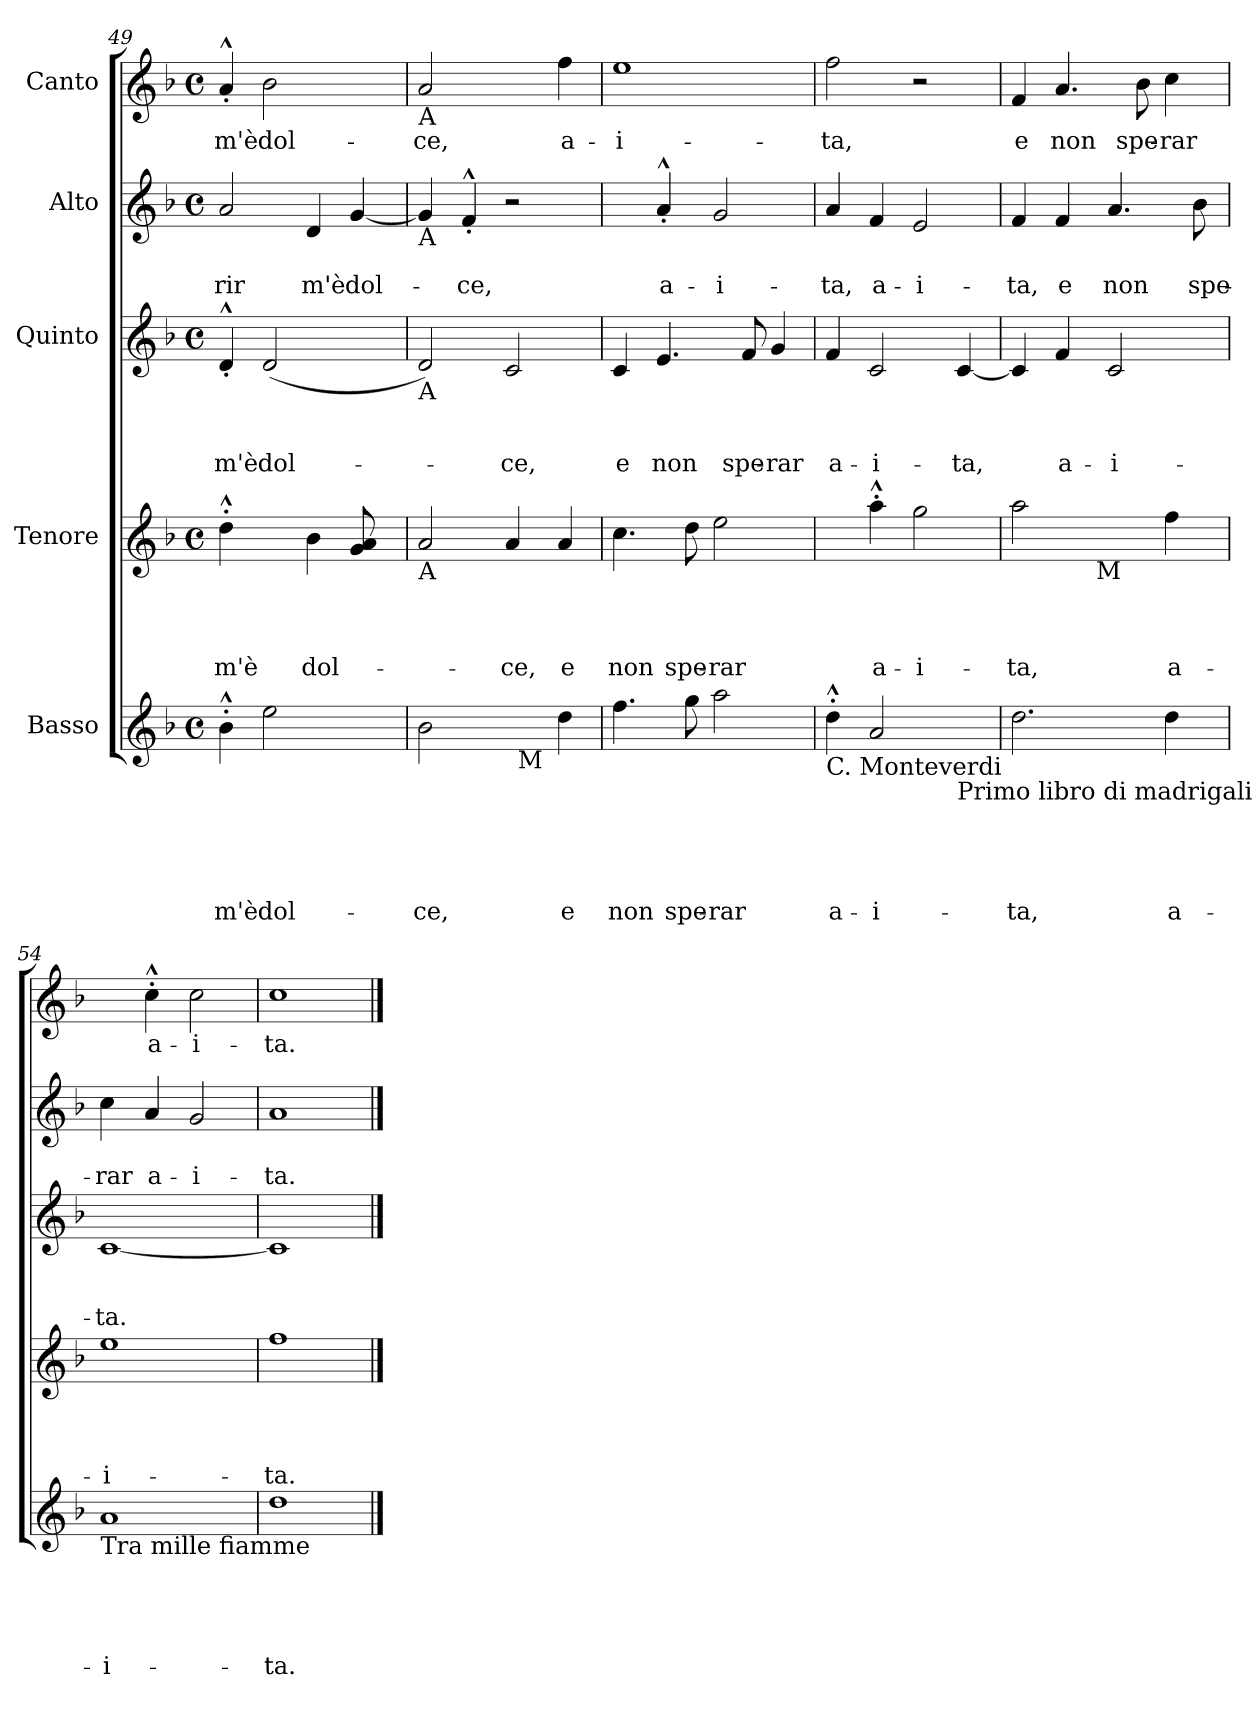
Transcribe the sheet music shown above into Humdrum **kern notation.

**kern	**text	**text	**text	**text	**text	**kern	**text	**text	**text	**text	**kern	**text	**text	**text	**kern	**text	**text	**kern	**text
*part5	*part5	*part5	*part5	*part5	*part5	*part4	*part4	*part4	*part4	*part4	*part3	*part3	*part3	*part3	*part2	*part2	*part2	*part1	*part1
*staff5	*staff5	*staff5	*staff5	*staff5	*staff5	*staff4	*staff4	*staff4	*staff4	*staff4	*staff3	*staff3	*staff3	*staff3	*staff2	*staff2	*staff2	*staff1	*staff1
*I"Basso	*	*	*	*	*	*I"Tenore	*	*	*	*	*I"Quinto	*	*	*	*I"Alto	*	*	*I"Canto	*
*clefG2	*	*	*	*	*	*clefG2	*	*	*	*	*clefG2	*	*	*	*clefG2	*	*	*clefG2	*
*k[b-]	*	*	*	*	*	*k[b-]	*	*	*	*	*k[b-]	*	*	*	*k[b-]	*	*	*k[b-]	*
*F:	*	*	*	*	*	*F:	*	*	*	*	*F:	*	*	*	*F:	*	*	*F:	*
*M4/4	*	*	*	*	*	*M4/4	*	*	*	*	*M4/4	*	*	*	*M4/4	*	*	*M4/4	*
*met(c)	*	*	*	*	*	*met(c)	*	*	*	*	*met(c)	*	*	*	*met(c)	*	*	*met(c)	*
=49	=49	=49	=49	=49	=49	=49	=49	=49	=49	=49	=49	=49	=49	=49	=49	=49	=49	=49	=49
!	!	!	!	!	!LO:LY:b	!	!	!	!	!LO:LY:b	!	!	!	!LO:LY:b	!	!	!LO:LY:b	!	!LO:LY:b
4b-^^>'>\	.	.	.	.	m'è	4dd^^>'>\	.	.	.	m'è	4d^^<'</	.	.	m'è	2a/	.	-rir	4a^^<'</	m'è
!	!	!	!	!	!LO:LY:b	!	!	!	!	!	!	!	!	!LO:LY:b	!	!	!	!	!LO:LY:b
2ee\	.	.	.	.	dol-	4ryy	.	.	.	.	(<2d/	.	.	dol-	.	.	.	2b-\	dol-
!	!	!	!	!	!	!	!	!	!	!LO:LY:b	!	!	!	!	!	!	!LO:LY:b	!	!
.	.	.	.	.	.	4b-\	.	.	.	dol-	.	.	.	.	4d/	.	m'è	.	.
!	!	!	!	!	!	!	!	!	!	!	!	!	!	!	!	!	!LO:LY:b	!	!
4ryy	.	.	.	.	.	8g/ 8a/	.	.	.	.	4ryy	.	.	.	[<4g/	.	dol-	4ryy	.
.	.	.	.	.	.	8ryy	.	.	.	.	.	.	.	.	.	.	.	.	.
!!LO:PB:g=z
=50	=50	=50	=50	=50	=50	=50	=50	=50	=50	=50	=50	=50	=50	=50	=50	=50	=50	=50	=50
!	!	!	!	!	!	!	!	!	!	!	!	!	!	!	!	!	!	!LO:TX:b:t=A	!
!	!	!	!	!	!	!	!	!	!	!	!	!	!	!	!LO:TX:b:t=A	!	!	!	!
!	!	!	!	!	!	!	!	!	!	!	!LO:TX:b:t=A	!	!	!	!	!	!	!	!
!	!	!	!	!	!	!LO:TX:b:t=A	!	!	!	!	!	!	!	!	!	!	!	!	!
!LO:TX:b:t=B	!	!	!	!	!	!	!	!	!	!	!	!	!	!	!	!	!	!	!
!	!	!	!	!	!LO:LY:b	!	!	!	!	!	!	!	!	!	!	!	!	!	!LO:LY:b
*^	*	*	*	*	*	*	*	*	*	*	*	*	*	*	*	*	*	*	*
2b-\	2ryy	.	.	.	.	-ce,	2a/	.	.	.	.	2d/)	.	.	.	4g/]	.	.	2a/	-ce,
!	!	!	!	!	!	!	!	!	!	!	!	!	!	!	!	!	!	!LO:LY:b	!	!
.	.	.	.	.	.	.	.	.	.	.	.	.	.	.	.	4f^^<'</	.	-ce,	.	.
!	!	!	!	!	!	!	!	!	!	!	!LO:LY:b	!	!	!	!LO:LY:b	!	!	!	!	!
4ryy	32ryy	.	.	.	.	.	4a/	.	.	.	-ce,	2c/	.	.	-ce,	2r	.	.	4ryy	.
!	!LO:TX:b:t=M	!	!	!	!	!	!	!	!	!	!	!	!	!	!	!	!	!	!	!
.	4...ryy	.	.	.	.	.	.	.	.	.	.	.	.	.	.	.	.	.	.	.
!	!	!	!	!	!	!LO:LY:b	!	!	!	!	!LO:LY:b	!	!	!	!	!	!	!	!	!LO:LY:b
4dd\	.	.	.	.	.	e	4a/	.	.	.	e	.	.	.	.	.	.	.	4ff\	a-
=51	=51	=51	=51	=51	=51	=51	=51	=51	=51	=51	=51	=51	=51	=51	=51	=51	=51	=51	=51	=51
!	!	!	!	!	!	!LO:LY:b	!	!	!	!	!LO:LY:b	!	!	!	!LO:LY:b	!	!	!	!	!LO:LY:b
*v	*v	*	*	*	*	*	*	*	*	*	*	*	*	*	*	*	*	*	*	*
4.ff\	.	.	.	.	non	4.cc\	.	.	.	non	4c/	.	.	e	4ryy	.	.	1ee	-i-
!	!	!	!	!	!	!	!	!	!	!	!	!	!	!LO:LY:b	!	!	!LO:LY:b	!	!
.	.	.	.	.	.	.	.	.	.	.	4.e/	.	.	non	4a^^<'</	.	a-	.	.
!	!	!	!	!	!LO:LY:b	!	!	!	!	!LO:LY:b	!	!	!	!	!	!	!	!	!
8gg\	.	.	.	.	spe-	8dd\	.	.	.	spe-	.	.	.	.	.	.	.	.	.
!	!	!	!	!	!LO:LY:b	!	!	!	!	!LO:LY:b	!	!	!	!	!	!	!LO:LY:b	!	!
2aa\	.	.	.	.	-rar	2ee\	.	.	.	-rar	.	.	.	.	2g/	.	-i-	.	.
!	!	!	!	!	!	!	!	!	!	!	!	!	!	!LO:LY:b	!	!	!	!	!
.	.	.	.	.	.	.	.	.	.	.	8f/	.	.	spe-	.	.	.	.	.
!	!	!	!	!	!	!	!	!	!	!	!	!	!	!LO:LY:b	!	!	!	!	!
.	.	.	.	.	.	.	.	.	.	.	4g/	.	.	-rar	.	.	.	.	.
=52	=52	=52	=52	=52	=52	=52	=52	=52	=52	=52	=52	=52	=52	=52	=52	=52	=52	=52	=52
!LO:TX:b:t=C. Monteverdi	!	!	!	!	!	!	!	!	!	!	!	!	!	!	!	!	!	!	!
!	!	!	!	!	!LO:LY:b	!	!	!	!	!	!	!	!	!LO:LY:b	!	!	!LO:LY:b	!	!LO:LY:b
4dd^^>'>\	.	.	.	.	a-	4ryy	.	.	.	.	4f/	.	.	a-	4a/	.	-ta,	2ff\	-ta,
!	!	!	!	!	!LO:LY:b	!	!	!	!	!LO:LY:b	!	!	!	!LO:LY:b	!	!	!LO:LY:b	!	!
2a/	.	.	.	.	-i-	4aa^^>'>\	.	.	.	a-	2c/	.	.	-i-	4f/	.	a-	.	.
!	!	!	!	!	!	!	!	!	!	!LO:LY:b	!	!	!	!	!	!	!LO:LY:b	!	!
.	.	.	.	.	.	2gg\	.	.	.	-i-	.	.	.	.	2e/	.	-i-	2r	.
!LO:TX:b:t=Primo libro di madrigali	!	!	!	!	!	!	!	!	!	!	!	!	!	!	!	!	!	!	!
!	!	!	!	!	!	!	!	!	!	!	!	!	!	!LO:LY:b	!	!	!	!	!
4ryy	.	.	.	.	.	.	.	.	.	.	[<4c/	.	.	-ta,	.	.	.	.	.
=53	=53	=53	=53	=53	=53	=53	=53	=53	=53	=53	=53	=53	=53	=53	=53	=53	=53	=53	=53
!	!	!	!	!	!LO:LY:b	!	!	!	!	!LO:LY:b	!	!	!	!	!	!	!LO:LY:b	!	!LO:LY:b
*	*	*	*	*	*	*^	*	*	*	*	*	*	*	*	*	*	*	*	*
2.dd\	.	.	.	.	-ta,	2aa\	4...ryy	.	.	.	-ta,	4c/]	.	.	.	4f/	.	-ta,	4f/	e
!	!	!	!	!	!	!	!	!	!	!	!	!	!	!	!LO:LY:b	!	!	!LO:LY:b	!	!LO:LY:b
.	.	.	.	.	.	.	.	.	.	.	.	4f/	.	.	a-	4f/	.	e	4.a/	non
!	!	!	!	!	!	!	!LO:TX:b:t=M	!	!	!	!	!	!	!	!	!	!	!	!	!
.	.	.	.	.	.	.	2ryy	.	.	.	.	.	.	.	.	.	.	.	.	.
!	!	!	!	!	!	!	!	!	!	!	!	!	!	!	!LO:LY:b	!	!	!LO:LY:b	!	!
.	.	.	.	.	.	4ryy	.	.	.	.	.	2c/	.	.	-i-	4.a/	.	non	.	.
!	!	!	!	!	!	!	!	!	!	!	!	!	!	!	!	!	!	!	!	!LO:LY:b
.	.	.	.	.	.	.	.	.	.	.	.	.	.	.	.	.	.	.	8b-\	spe-
!	!	!	!	!	!LO:LY:b	!	!	!	!	!	!LO:LY:b	!	!	!	!	!	!	!	!	!LO:LY:b
4dd\	.	.	.	.	a-	4ff\	.	.	.	.	a-	.	.	.	.	.	.	.	4cc\	-rar
!	!	!	!	!	!	!	!	!	!	!	!	!	!	!	!	!	!	!LO:LY:b	!	!
.	.	.	.	.	.	.	.	.	.	.	.	.	.	.	.	8b-\	.	spe-	.	.
.	.	.	.	.	.	.	32ryy	.	.	.	.	.	.	.	.	.	.	.	.	.
=54	=54	=54	=54	=54	=54	=54	=54	=54	=54	=54	=54	=54	=54	=54	=54	=54	=54	=54	=54	=54
!LO:TX:b:t=Tra mille fiamme	!	!	!	!	!	!	!	!	!	!	!	!	!	!	!	!	!	!	!	!
!	!	!	!	!	!LO:LY:b	!	!	!	!	!	!LO:LY:b	!	!	!	!LO:LY:b	!	!	!LO:LY:b	!	!
*	*	*	*	*	*	*v	*v	*	*	*	*	*	*	*	*	*	*	*	*	*
1a	.	.	.	.	-i-	1ee	.	.	.	-i-	[<1c	.	.	-ta.	4cc\	.	-rar	4ryy	.
!	!	!	!	!	!	!	!	!	!	!	!	!	!	!	!	!	!LO:LY:b	!	!LO:LY:b
.	.	.	.	.	.	.	.	.	.	.	.	.	.	.	4a/	.	a-	4cc^^>'>\	a-
!	!	!	!	!	!	!	!	!	!	!	!	!	!	!	!	!	!LO:LY:b	!	!LO:LY:b
.	.	.	.	.	.	.	.	.	.	.	.	.	.	.	2g/	.	-i-	2cc\	-i-
=55	=55	=55	=55	=55	=55	=55	=55	=55	=55	=55	=55	=55	=55	=55	=55	=55	=55	=55	=55
!	!	!	!	!	!LO:LY:b	!	!	!	!	!LO:LY:b	!	!	!	!	!	!	!LO:LY:b	!	!LO:LY:b
1dd	.	.	.	.	-ta.	1ff	.	.	.	-ta.	1c]	.	.	.	1a	.	-ta.	1cc	-ta.
==	==	==	==	==	==	==	==	==	==	==	==	==	==	==	==	==	==	==	==
*-	*-	*-	*-	*-	*-	*-	*-	*-	*-	*-	*-	*-	*-	*-	*-	*-	*-	*-	*-
